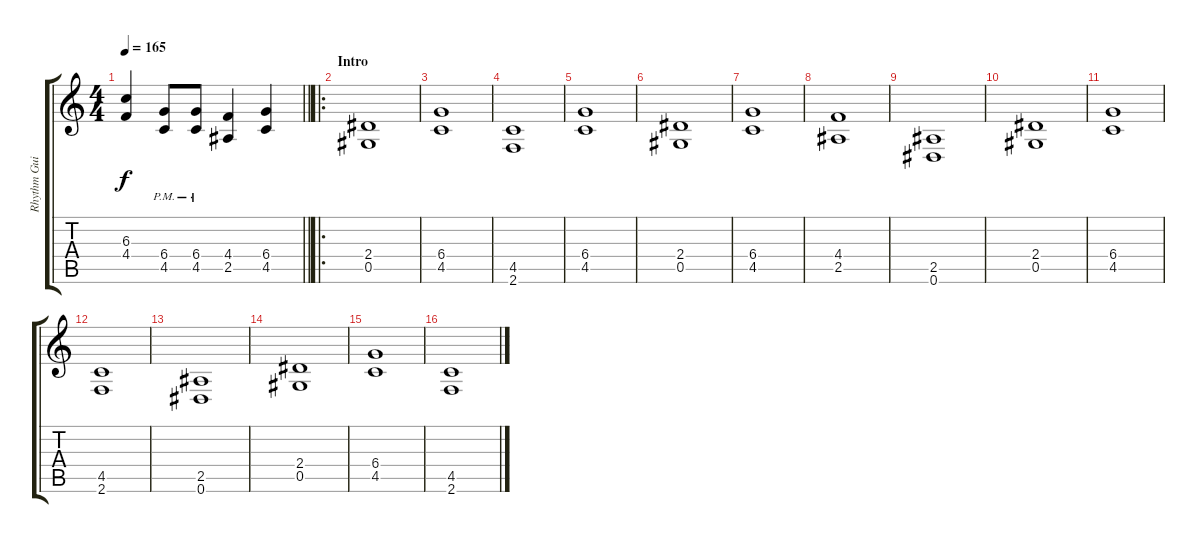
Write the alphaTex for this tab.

\track ("Rhythm Guitar" "Rhythm Gui") {instrument distortionguitar}
\staff {score tabs}
\tuning (Eb4 Bb3 Gb3 Db3 Ab2 Eb2) {hide}
\ts (4 4)
\tempo 165
\clef g2
\barLineRight lightlight
\ks c
(6.3 4.4).4{dy f} (6.4{pm} 4.5{pm}).8 (6.4{pm} 4.5{pm}).8 (4.4 2.5).4 (6.4 4.5).4 |
\ro
\section ("" "Intro")
(2.4 0.5).1 |
(6.4 4.5).1 |
(4.5 2.6).1 |
(6.4 4.5).1 |
(2.4 0.5).1 |
(6.4 4.5).1 |
(4.4 2.5).1 |
(2.5 0.6).1 |
(2.4 0.5).1 |
(6.4 4.5).1 |
(4.5 2.6).1 |
(2.5 0.6).1 |
(2.4 0.5).1 |
(6.4 4.5).1 |
(4.5 2.6).1
